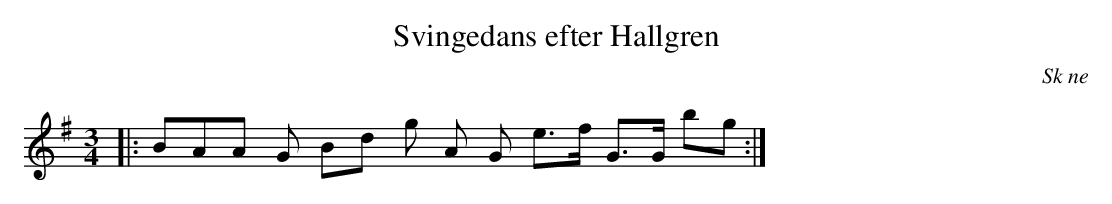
X:1
T:Svingedans efter Hallgren
O:Sk ne
M:3/4
L:1/8
K:G
|: BAA G Bd g A G e>f G>G bg  :|
